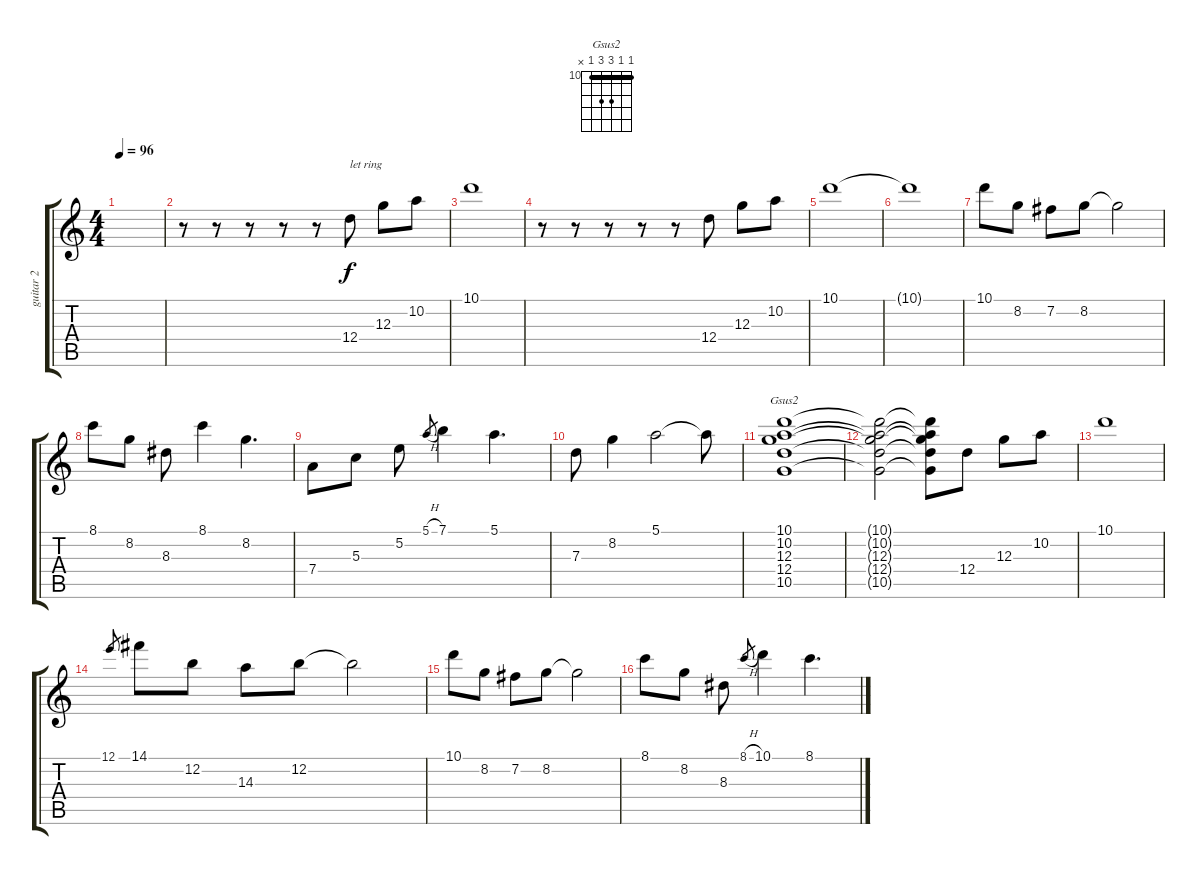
\track ("guitar 2" "guitar 2") {instrument electricguitarjazz}
\staff {score tabs}
\tuning (E4 B3 G3 D3 A2 E2) {hide}
\chord ("Gsus2" 10 10 12 12 10 x) {firstfret 10 barre 10}
\ts (4 4)
\tempo 96
\clef g2
\ks c
|
r.8 r.8 r.8 r.8 r.8 12.4.8{txt "let ring"} 12.3.8 10.2.8 |
10.1.1 |
r.8 r.8 r.8 r.8 r.8 12.4.8 12.3.8 10.2.8 |
10.1.1 |
10.1{t}.1 |
10.1.8 8.2.8 7.2.8 8.2.8 8.2{t}.2 |
8.1.8 8.2.8 8.3.8 8.1.4 8.2.4{d} |
7.4.8 5.3.8 5.2.8 5.1{h}.8{gr} 7.1.4 5.1.4{d} |
7.3.8 8.2.4 5.1.2 5.1{t}.8 |
(10.1 10.2 12.3 12.4 10.5).1{ch "Gsus2"} |
(10.1{t} 10.2{t} 12.3{t} 12.4{t} 10.5{t}).2 (10.1{t} 10.2{t} 12.3{t} 12.4{t} 10.5{t}).8 12.4.8 12.3.8 10.2.8 |
10.1.1 |
12.1.8{gr} 14.1.8 12.2.8 14.3.8 12.2.8 12.2{t}.2 |
10.1.8 8.2.8 7.2.8 8.2.8 8.2{t}.2 |
8.1.8 8.2.8 8.3.8 8.1{h}.8{gr} 10.1.4 8.1.4{d}
